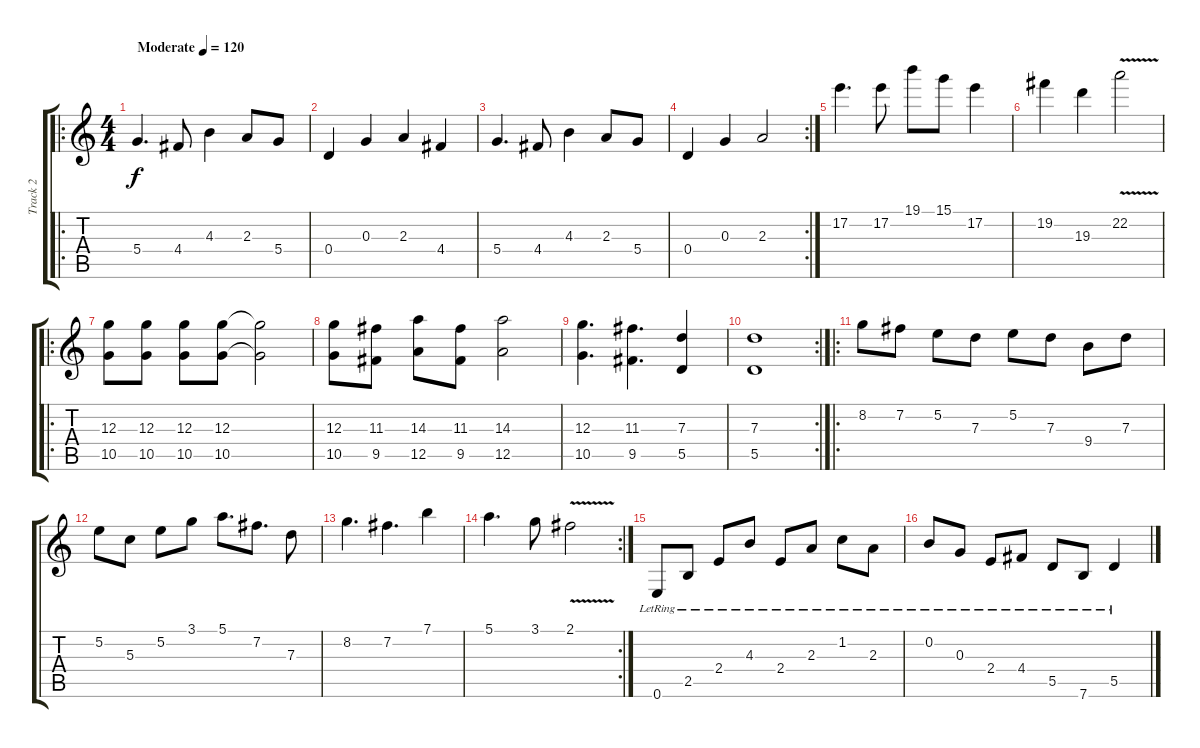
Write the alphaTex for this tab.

\track ("Track 2" "Track 2") {instrument distortionguitar}
\staff {score tabs}
\tuning (E4 B3 G3 D3 A2 E2) {hide}
\ro
\ts (4 4)
\tempo (120 "Moderate")
\clef g2
\ks c
5.4.4{d dy f instrument distortionguitar} 4.4.8 4.3.4 2.3.8 5.4.8 |
0.4.4 0.3.4 2.3.4 4.4.4 |
5.4.4{d} 4.4.8 4.3.4 2.3.8 5.4.8 |
\rc 2
0.4.4 0.3.4 2.3.2 |
17.2.4{d} 17.2.8 19.1.8 15.1.8 17.2.4 |
19.2.4 19.3.4 22.2{v}.2 |
\ro
(12.3 10.5).8 (12.3 10.5).8 (12.3 10.5).8 (12.3 10.5).8 (12.3{t} 10.5{t}).2 |
(12.3 10.5).8 (11.3 9.5).8 (14.3 12.5).8 (11.3 9.5).8 (14.3 12.5).2 |
(12.3 10.5).4{d} (11.3 9.5).4{d} (7.3 5.5).4 |
\rc 2
(7.3 5.5).1 |
\ro
8.2.8 7.2.8 5.2.8 7.3.8 5.2.8 7.3.8 9.4.8 7.3.8 |
5.2.8 5.3.8 5.2.8 3.1.8 5.1.8{d} 7.2.8{d} 7.3.8 |
8.2.4{d} 7.2.4{d} 7.1.4 |
\rc 2
5.1.4{d} 3.1.8 2.1{v}.2 |
0.6{lr}.8{instrument acousticguitarsteel} 2.5{lr}.8 2.4{lr}.8 4.3{lr}.8 2.4{lr}.8 2.3{lr}.8 1.2{lr}.8 2.3{lr}.8 |
0.2{lr}.8 0.3{lr}.8 2.4{lr}.8 4.4{lr}.8 5.5{lr}.8 7.6{lr}.8 5.5{lr}.4
